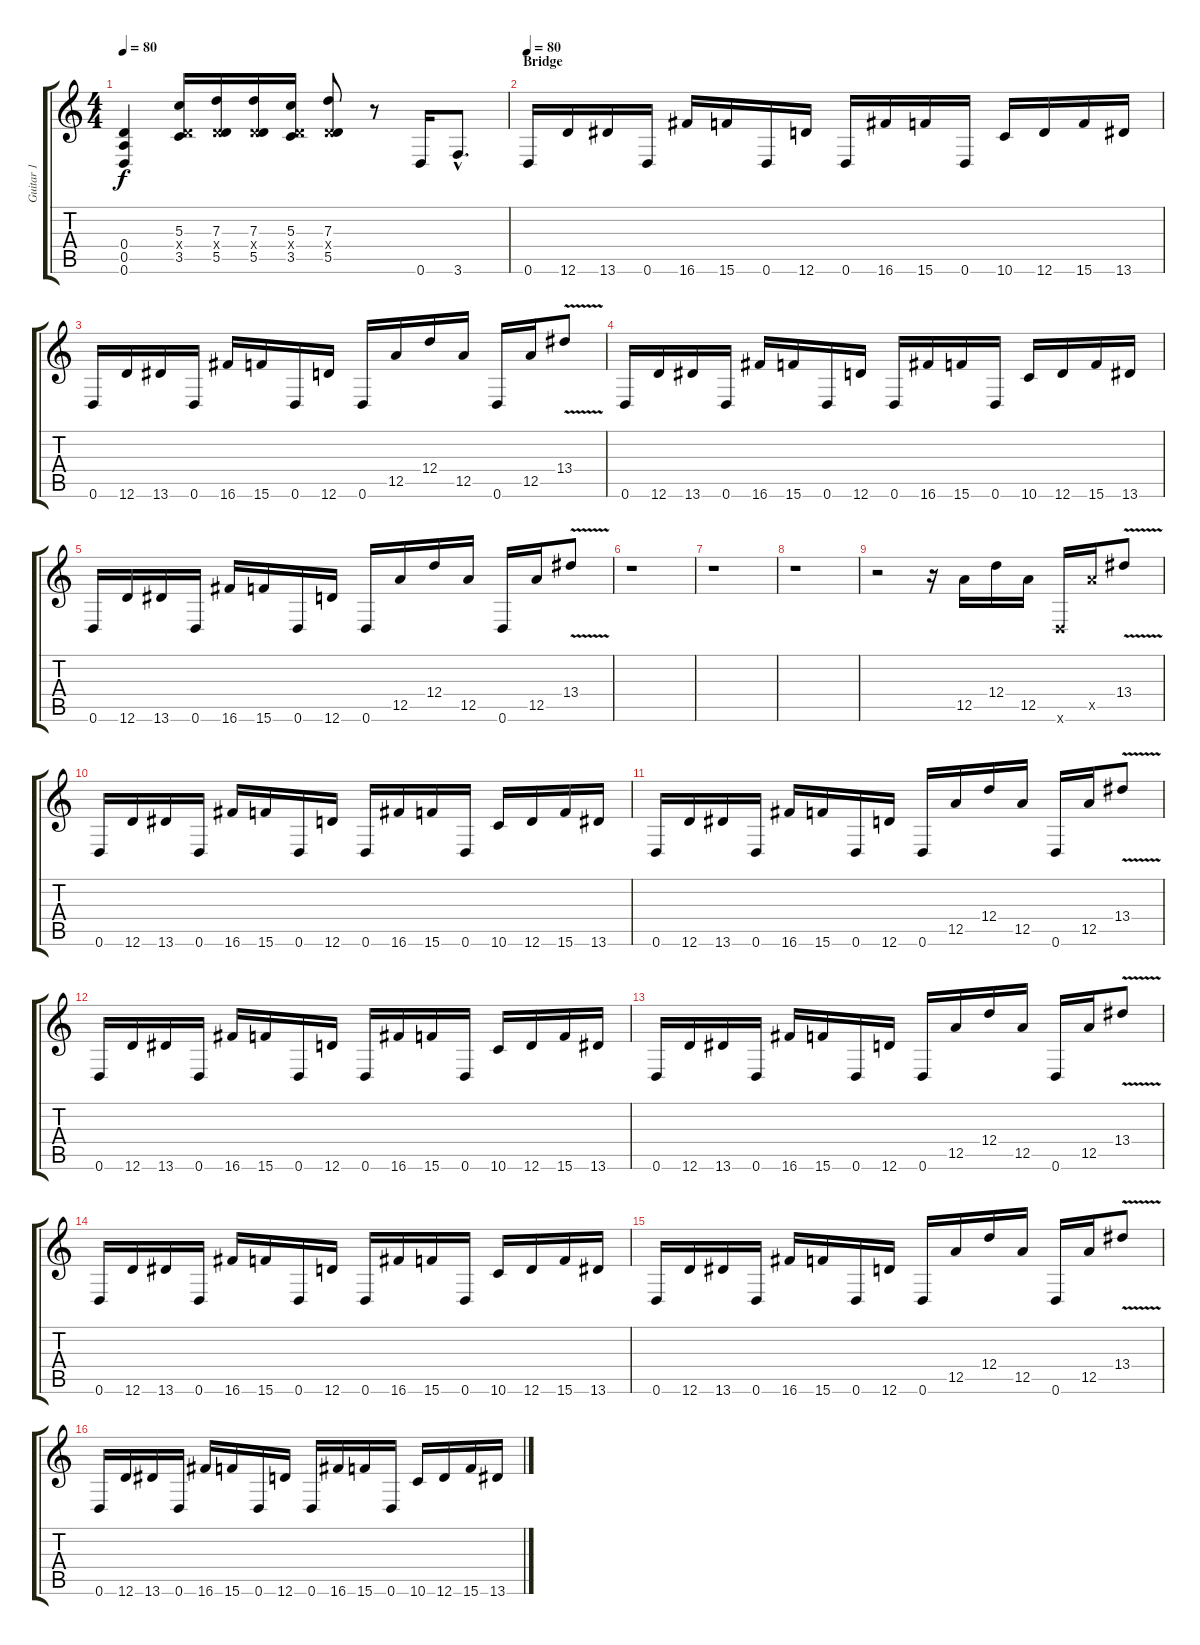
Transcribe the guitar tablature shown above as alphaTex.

\track ("Guitar 1" "Guitar 1") {instrument distortionguitar}
\staff {score tabs}
\tuning (E4 B3 G3 D3 A2 D2) {hide}
\ts (4 4)
\tempo 80
\clef g2
\ks c
(0.4 0.5 0.6).4{dy f} (5.3 0.4{x} 3.5).16 (7.3 0.4{x} 5.5).16 (7.3 0.4{x} 5.5).16 (5.3 0.4{x} 3.5).16 (7.3 0.4{x} 5.5).8 r.8 0.6.16 3.6{hac}.8{d} |
\section ("" "Bridge")
\tempo 80
0.6.16{instrument distortionguitar} 12.6.16 13.6.16 0.6.16 16.6.16 15.6.16 0.6.16 12.6.16 0.6.16 16.6.16 15.6.16 0.6.16 10.6.16 12.6.16 15.6.16 13.6.16 |
0.6.16 12.6.16 13.6.16 0.6.16 16.6.16 15.6.16 0.6.16 12.6.16 0.6.16 12.5.16 12.4.16 12.5.16 0.6.16 12.5.16 13.4{v}.8 |
0.6.16 12.6.16 13.6.16 0.6.16 16.6.16 15.6.16 0.6.16 12.6.16 0.6.16 16.6.16 15.6.16 0.6.16 10.6.16 12.6.16 15.6.16 13.6.16 |
0.6.16 12.6.16 13.6.16 0.6.16 16.6.16 15.6.16 0.6.16 12.6.16 0.6.16 12.5.16 12.4.16 12.5.16 0.6.16 12.5.16 13.4{v}.8 |
r.1 |
r.1 |
r.1 |
r.2 r.16 12.5.16 12.4.16 12.5.16 0.6{x}.16 12.5{x}.16 13.4{v}.8 |
0.6.16 12.6.16 13.6.16 0.6.16 16.6.16 15.6.16 0.6.16 12.6.16 0.6.16 16.6.16 15.6.16 0.6.16 10.6.16 12.6.16 15.6.16 13.6.16 |
0.6.16 12.6.16 13.6.16 0.6.16 16.6.16 15.6.16 0.6.16 12.6.16 0.6.16 12.5.16 12.4.16 12.5.16 0.6.16 12.5.16 13.4{v}.8 |
0.6.16 12.6.16 13.6.16 0.6.16 16.6.16 15.6.16 0.6.16 12.6.16 0.6.16 16.6.16 15.6.16 0.6.16 10.6.16 12.6.16 15.6.16 13.6.16 |
0.6.16 12.6.16 13.6.16 0.6.16 16.6.16 15.6.16 0.6.16 12.6.16 0.6.16 12.5.16 12.4.16 12.5.16 0.6.16 12.5.16 13.4{v}.8 |
0.6.16 12.6.16 13.6.16 0.6.16 16.6.16 15.6.16 0.6.16 12.6.16 0.6.16 16.6.16 15.6.16 0.6.16 10.6.16 12.6.16 15.6.16 13.6.16 |
0.6.16 12.6.16 13.6.16 0.6.16 16.6.16 15.6.16 0.6.16 12.6.16 0.6.16 12.5.16 12.4.16 12.5.16 0.6.16 12.5.16 13.4{v}.8 |
0.6.16 12.6.16 13.6.16 0.6.16 16.6.16 15.6.16 0.6.16 12.6.16 0.6.16 16.6.16 15.6.16 0.6.16 10.6.16 12.6.16 15.6.16 13.6.16
